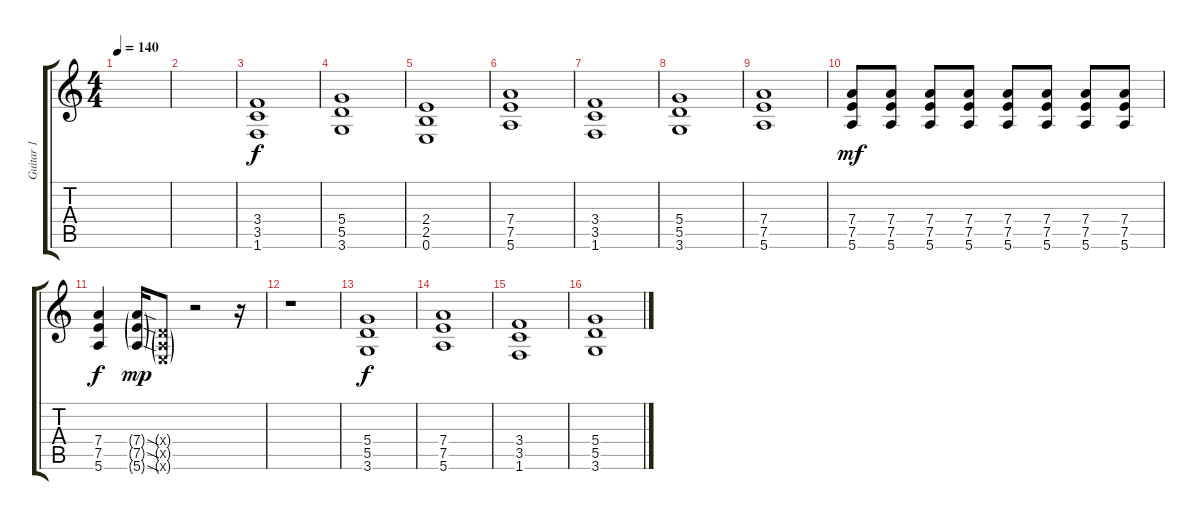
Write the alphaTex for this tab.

\track ("Guitar 1" "Guitar 1") {instrument overdrivenguitar}
\staff {score tabs}
\tuning (E4 B3 G3 D3 A2 E2) {hide}
\ts (4 4)
\tempo 140
\clef g2
\ks c
|
|
(3.4 3.5 1.6).1{volume 13} |
(5.4 5.5 3.6).1 |
(2.4 2.5 0.6).1 |
(7.4 7.5 5.6).1 |
(3.4 3.5 1.6).1 |
(5.4 5.5 3.6).1 |
(7.4 7.5 5.6).1 |
(7.4 7.5 5.6).8{dy mf} (7.4 7.5 5.6).8 (7.4 7.5 5.6).8 (7.4 7.5 5.6).8 (7.4 7.5 5.6).8 (7.4 7.5 5.6).8 (7.4 7.5 5.6).8 (7.4 7.5 5.6).8 |
(7.4 7.5 5.6).4{dy f} (7.4{sod g} 7.5{sod g} 5.6{sod g}).16{dy mp} (0.4{g x} 0.5{g x} 0.6{g x}).8 r.2 r.16 |
r.1 |
(5.4 5.5 3.6).1{dy f} |
(7.4 7.5 5.6).1 |
(3.4 3.5 1.6).1 |
(5.4 5.5 3.6).1
